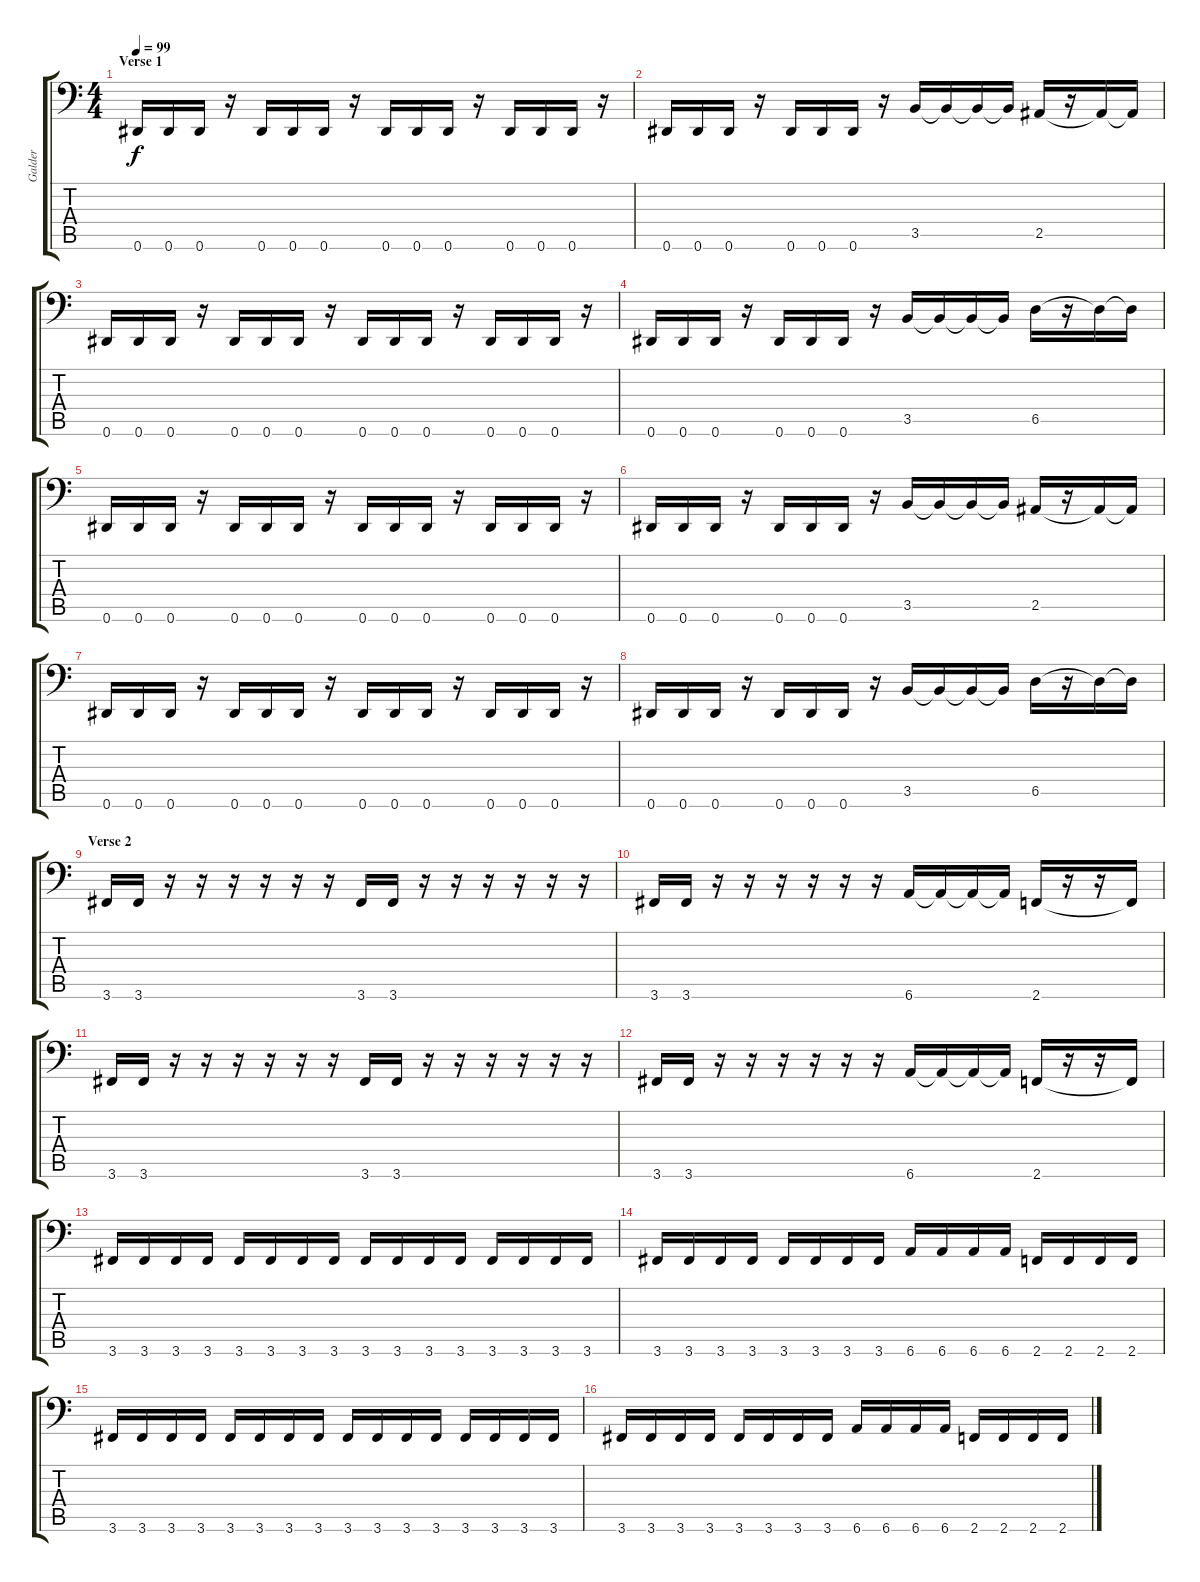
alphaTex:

\track ("Galder" "Galder") {instrument electricbasspick}
\staff {score tabs}
\tuning (Eb3 Bb2 Gb2 Db2 Ab1 Eb1) {hide}
\ts (4 4)
\section ("" "Verse 1")
\tempo 99
\clef f4
\ks c
0.6.16{dy f volume 11} 0.6.16 0.6.16 r.16 0.6.16 0.6.16 0.6.16 r.16 0.6.16 0.6.16 0.6.16 r.16 0.6.16 0.6.16 0.6.16 r.16 |
0.6.16 0.6.16 0.6.16 r.16 0.6.16 0.6.16 0.6.16 r.16 3.5.16 3.5{t}.16 3.5{t}.16 3.5{t}.16 2.5.16 r.16 2.5{t}.16 2.5{t}.16 |
0.6.16{volume 11} 0.6.16 0.6.16 r.16 0.6.16 0.6.16 0.6.16 r.16 0.6.16 0.6.16 0.6.16 r.16 0.6.16 0.6.16 0.6.16 r.16 |
0.6.16 0.6.16 0.6.16 r.16 0.6.16 0.6.16 0.6.16 r.16 3.5.16 3.5{t}.16 3.5{t}.16 3.5{t}.16 6.5.16 r.16 6.5{t}.16 6.5{t}.16 |
0.6.16{volume 11} 0.6.16 0.6.16 r.16 0.6.16 0.6.16 0.6.16 r.16 0.6.16 0.6.16 0.6.16 r.16 0.6.16 0.6.16 0.6.16 r.16 |
0.6.16 0.6.16 0.6.16 r.16 0.6.16 0.6.16 0.6.16 r.16 3.5.16 3.5{t}.16 3.5{t}.16 3.5{t}.16 2.5.16 r.16 2.5{t}.16 2.5{t}.16 |
0.6.16{volume 11} 0.6.16 0.6.16 r.16 0.6.16 0.6.16 0.6.16 r.16 0.6.16 0.6.16 0.6.16 r.16 0.6.16 0.6.16 0.6.16 r.16 |
0.6.16 0.6.16 0.6.16 r.16 0.6.16 0.6.16 0.6.16 r.16 3.5.16 3.5{t}.16 3.5{t}.16 3.5{t}.16 6.5.16 r.16 6.5{t}.16 6.5{t}.16 |
\section ("" "Verse 2")
3.6.16 3.6.16 r.16 r.16 r.16 r.16 r.16 r.16 3.6.16 3.6.16 r.16 r.16 r.16 r.16 r.16 r.16 |
3.6.16 3.6.16 r.16 r.16 r.16 r.16 r.16 r.16 6.6.16 6.6{t}.16 6.6{t}.16 6.6{t}.16 2.6.16 r.16 r.16 2.6{t}.16 |
3.6.16 3.6.16 r.16 r.16 r.16 r.16 r.16 r.16 3.6.16 3.6.16 r.16 r.16 r.16 r.16 r.16 r.16 |
3.6.16 3.6.16 r.16 r.16 r.16 r.16 r.16 r.16 6.6.16 6.6{t}.16 6.6{t}.16 6.6{t}.16 2.6.16 r.16 r.16 2.6{t}.16 |
3.6.16 3.6.16 3.6.16 3.6.16 3.6.16 3.6.16 3.6.16 3.6.16 3.6.16 3.6.16 3.6.16 3.6.16 3.6.16 3.6.16 3.6.16 3.6.16 |
3.6.16 3.6.16 3.6.16 3.6.16 3.6.16 3.6.16 3.6.16 3.6.16 6.6.16 6.6.16 6.6.16 6.6.16 2.6.16 2.6.16 2.6.16 2.6.16 |
3.6.16 3.6.16 3.6.16 3.6.16 3.6.16 3.6.16 3.6.16 3.6.16 3.6.16 3.6.16 3.6.16 3.6.16 3.6.16 3.6.16 3.6.16 3.6.16 |
3.6.16 3.6.16 3.6.16 3.6.16 3.6.16 3.6.16 3.6.16 3.6.16 6.6.16 6.6.16 6.6.16 6.6.16 2.6.16 2.6.16 2.6.16 2.6.16
